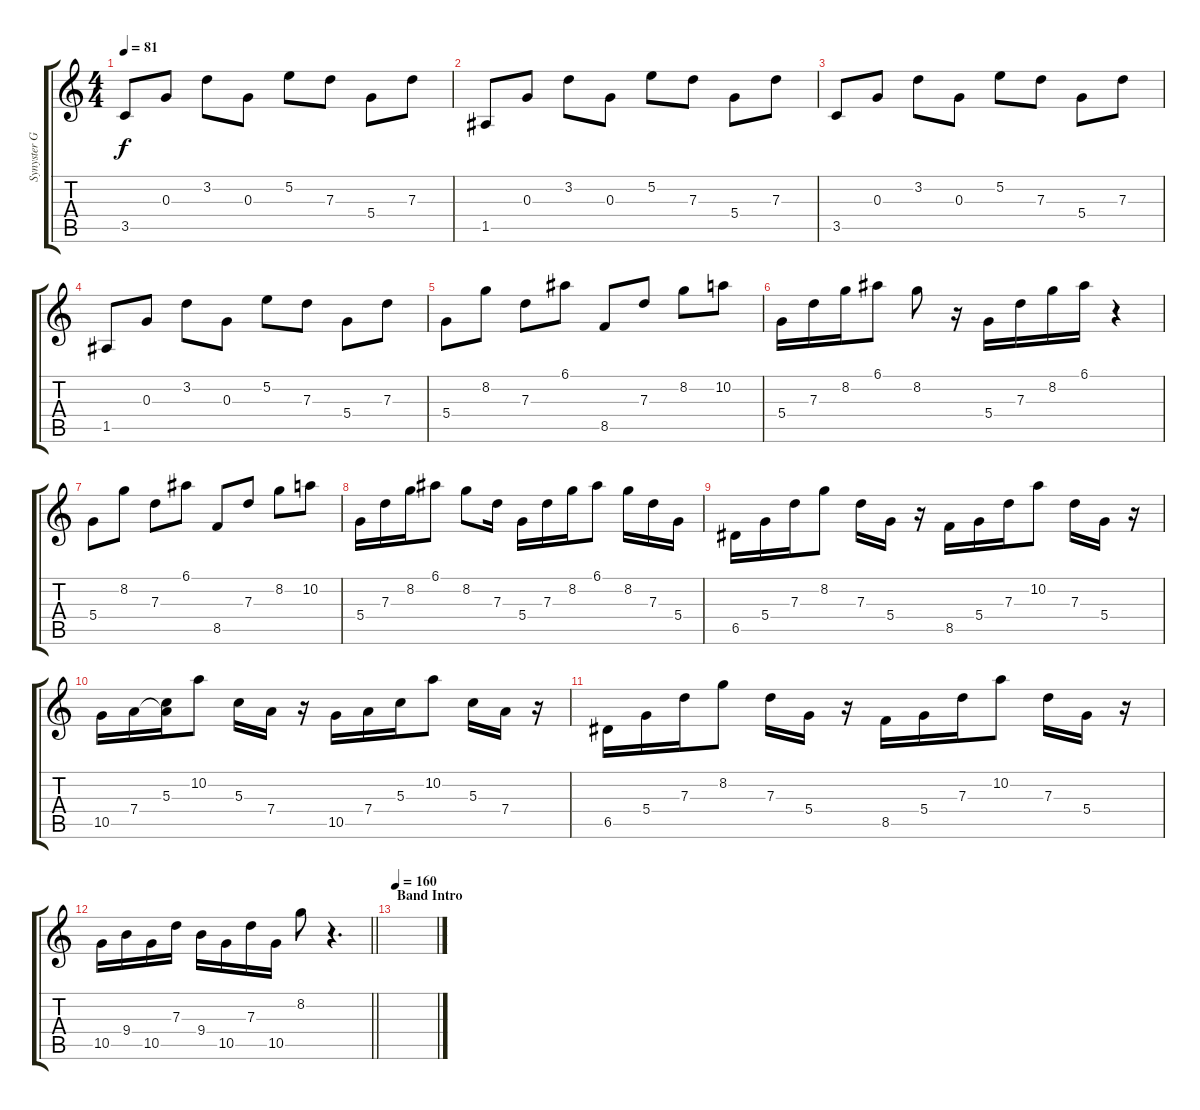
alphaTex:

\track ("Synyster Gates Acoustic" "Synyster G") {instrument acousticguitarsteel}
\staff {score tabs}
\tuning (E4 B3 G3 D3 A2 D2) {hide}
\ts (4 4)
\tempo 81
\clef g2
\ks c
3.5.8{dy f} 0.3.8 3.2.8 0.3.8 5.2.8 7.3.8 5.4.8 7.3.8 |
1.5.8 0.3.8 3.2.8 0.3.8 5.2.8 7.3.8 5.4.8 7.3.8 |
3.5.8 0.3.8 3.2.8 0.3.8 5.2.8 7.3.8 5.4.8 7.3.8 |
1.5.8 0.3.8 3.2.8 0.3.8 5.2.8 7.3.8 5.4.8 7.3.8 |
5.4.8 8.2.8 7.3.8 6.1.8 8.5.8 7.3.8 8.2.8 10.2.8 |
5.4.16 7.3.16 8.2.16 6.1.8 8.2.8 r.16 5.4.16 7.3.16 8.2.16 6.1.16 r.4 |
5.4.8 8.2.8 7.3.8 6.1.8 8.5.8 7.3.8 8.2.8 10.2.8 |
5.4.16 7.3.16 8.2.16 6.1.8 8.2.8 7.3.16 5.4.16 7.3.16 8.2.16 6.1.8 8.2.16 7.3.16 5.4.16 |
6.5.16 5.4.16 7.3.16 8.2.8 7.3.16 5.4.16 r.16 8.5.16 5.4.16 7.3.16 10.2.8 7.3.16 5.4.16 r.16 |
10.5.16 7.4.16 (5.3 7.4{t}).16 10.2.8 5.3.16 7.4.16 r.16 10.5.16 7.4.16 5.3.16 10.2.8 5.3.16 7.4.16 r.16 |
6.5.16 5.4.16 7.3.16 8.2.8 7.3.16 5.4.16 r.16 8.5.16 5.4.16 7.3.16 10.2.8 7.3.16 5.4.16 r.16 |
\barLineRight lightlight
10.5.16 9.4.16 10.5.16 7.3.16 9.4.16 10.5.16 7.3.16 10.5.16 8.2.8 r.4{d} |
\section ("" "Band Intro")
\tempo 160
